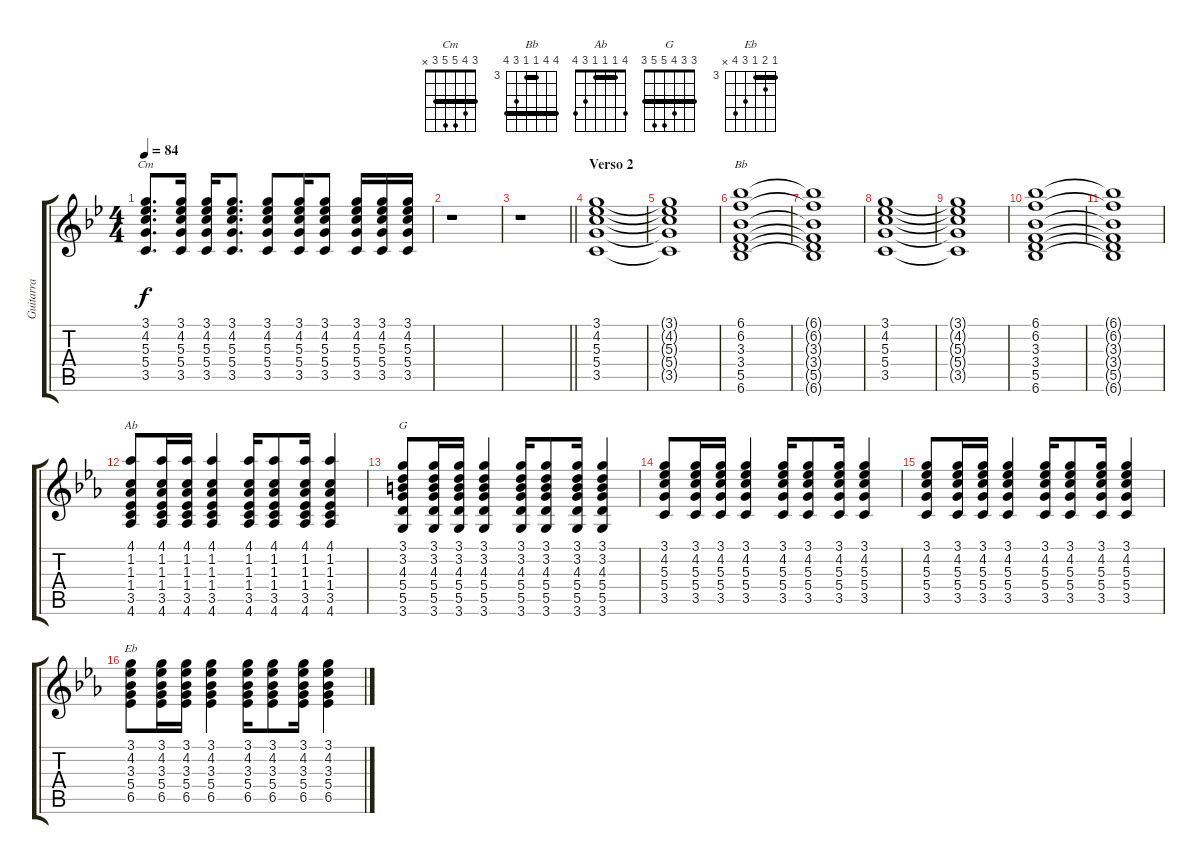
\track ("Guitarra" "Guitarra") {instrument acousticguitarsteel}
\staff {score tabs}
\tuning (E4 B3 G3 D3 A2 E2) {hide}
\chord ("Cm" 3 4 5 5 3 x) {barre 3}
\chord ("Bb" 6 6 3 3 5 6) {firstfret 3 barre (3 6)}
\chord ("Ab" 4 1 1 1 3 4) {barre 1}
\chord ("G" 3 3 4 5 5 3) {barre 3}
\chord ("Eb" 3 4 3 5 6 x) {firstfret 3 barre 3}
\ts (4 4)
\tempo 84
\clef g2
\ks bb
(3.1 4.2 5.3 5.4 3.5).8{d ch "Cm" dy f} (3.1 4.2 5.3 5.4 3.5).16 (3.1 4.2 5.3 5.4 3.5).16 (3.1 4.2 5.3 5.4 3.5).8{d} (3.1 4.2 5.3 5.4 3.5).8 (3.1 4.2 5.3 5.4 3.5).16 (3.1 4.2 5.3 5.4 3.5).8 (3.1 4.2 5.3 5.4 3.5).16 (3.1 4.2 5.3 5.4 3.5).16 (3.1 4.2 5.3 5.4 3.5).16 |
r.1 |
\barLineRight lightlight
r.1 |
\section ("" "Verso 2")
(3.1 4.2 5.3 5.4 3.5).1{volume 8} |
(3.1{t} 4.2{t} 5.3{t} 5.4{t} 3.5{t}).1 |
(6.1 6.2 3.3 3.4 5.5 6.6).1{ch "Bb"} |
(6.1{t} 6.2{t} 3.3{t} 3.4{t} 5.5{t} 6.6{t}).1 |
(3.1 4.2 5.3 5.4 3.5).1 |
(3.1{t} 4.2{t} 5.3{t} 5.4{t} 3.5{t}).1 |
(6.1 6.2 3.3 3.4 5.5 6.6).1 |
(6.1{t} 6.2{t} 3.3{t} 3.4{t} 5.5{t} 6.6{t}).1 |
\ks eb
(4.1 1.2 1.3 1.4 3.5 4.6).8{ch "Ab"} (4.1 1.2 1.3 1.4 3.5 4.6).16 (4.1 1.2 1.3 1.4 3.5 4.6).16 (4.1 1.2 1.3 1.4 3.5 4.6).4 (4.1 1.2 1.3 1.4 3.5 4.6).16 (4.1 1.2 1.3 1.4 3.5 4.6).8 (4.1 1.2 1.3 1.4 3.5 4.6).16 (4.1 1.2 1.3 1.4 3.5 4.6).4 |
(3.1 3.2 4.3 5.4 5.5 3.6).8{ch "G"} (3.1 3.2 4.3 5.4 5.5 3.6).16 (3.1 3.2 4.3 5.4 5.5 3.6).16 (3.1 3.2 4.3 5.4 5.5 3.6).4 (3.1 3.2 4.3 5.4 5.5 3.6).16 (3.1 3.2 4.3 5.4 5.5 3.6).8 (3.1 3.2 4.3 5.4 5.5 3.6).16 (3.1 3.2 4.3 5.4 5.5 3.6).4 |
(3.1 4.2 5.3 5.4 3.5).8 (3.1 4.2 5.3 5.4 3.5).16 (3.1 4.2 5.3 5.4 3.5).16 (3.1 4.2 5.3 5.4 3.5).4 (3.1 4.2 5.3 5.4 3.5).16 (3.1 4.2 5.3 5.4 3.5).8 (3.1 4.2 5.3 5.4 3.5).16 (3.1 4.2 5.3 5.4 3.5).4 |
(3.1 4.2 5.3 5.4 3.5).8 (3.1 4.2 5.3 5.4 3.5).16 (3.1 4.2 5.3 5.4 3.5).16 (3.1 4.2 5.3 5.4 3.5).4 (3.1 4.2 5.3 5.4 3.5).16 (3.1 4.2 5.3 5.4 3.5).8 (3.1 4.2 5.3 5.4 3.5).16 (3.1 4.2 5.3 5.4 3.5).4 |
(3.1 4.2 3.3 5.4 6.5).8{ch "Eb"} (3.1 4.2 3.3 5.4 6.5).16 (3.1 4.2 3.3 5.4 6.5).16 (3.1 4.2 3.3 5.4 6.5).4 (3.1 4.2 3.3 5.4 6.5).16 (3.1 4.2 3.3 5.4 6.5).8 (3.1 4.2 3.3 5.4 6.5).16 (3.1 4.2 3.3 5.4 6.5).4
